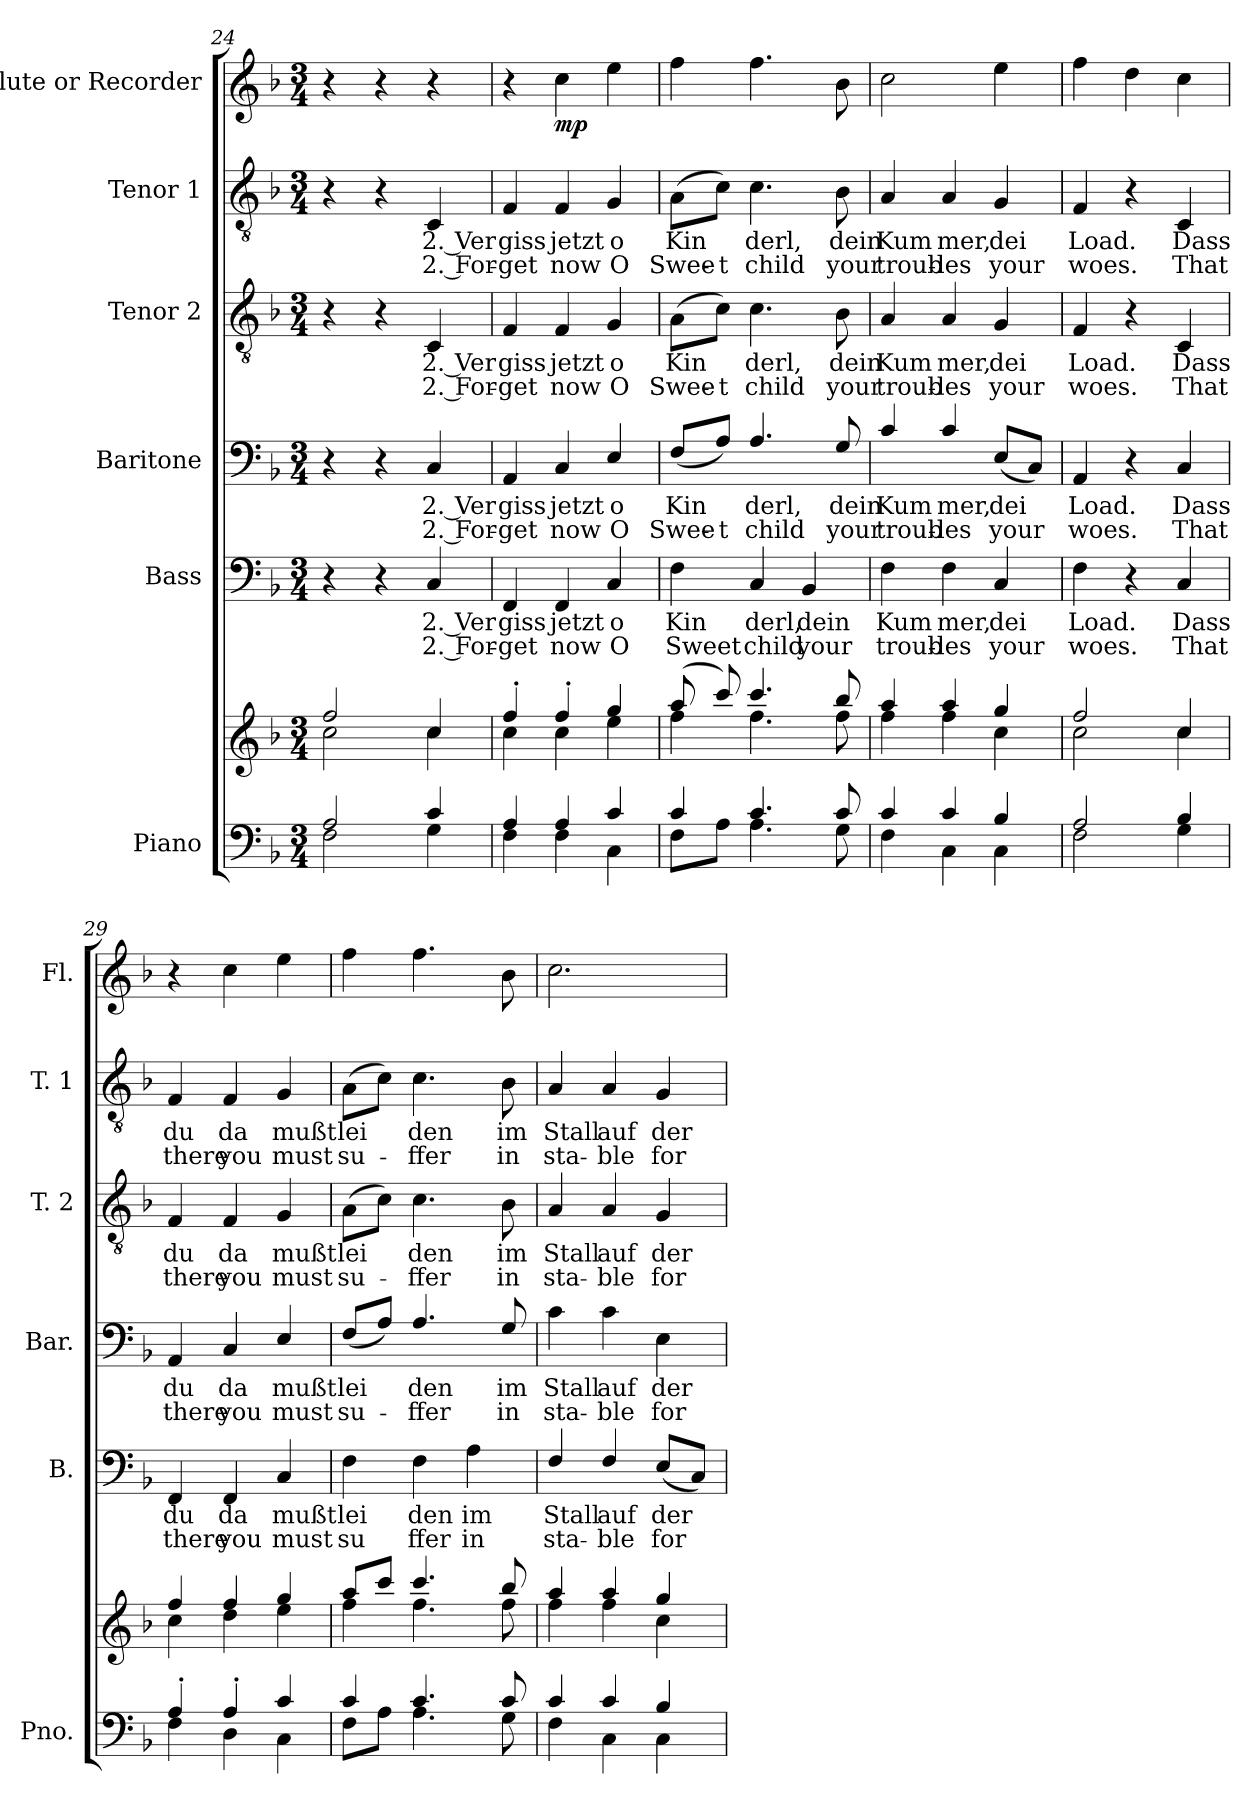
**kern	**kern	**kern	**text	**text	**kern	**text	**text	**kern	**text	**text	**kern	**text	**text	**kern	**dynam
*part6	*part6	*part5	*part5	*part5	*part4	*part4	*part4	*part3	*part3	*part3	*part2	*part2	*part2	*part1	*part1
*staff7	*staff6	*staff5	*staff5	*staff5	*staff4	*staff4	*staff4	*staff3	*staff3	*staff3	*staff2	*staff2	*staff2	*staff1	*staff1
*I"Piano	*	*I"Bass	*	*	*I"Baritone	*	*	*I"Tenor 2	*	*	*I"Tenor 1	*	*	*I"Flute or Recorder	*
*I'Pno.	*	*I'B.	*	*	*I'Bar.	*	*	*I'T. 2	*	*	*I'T. 1	*	*	*I'Fl.	*
*clefF4	*clefG2	*clefF4	*	*	*clefF4	*	*	*clefGv2	*	*	*clefGv2	*	*	*clefG2	*
*k[b-]	*k[b-]	*k[b-]	*	*	*k[b-]	*	*	*k[b-]	*	*	*k[b-]	*	*	*k[b-]	*
*M3/4	*M3/4	*M3/4	*	*	*M3/4	*	*	*M3/4	*	*	*M3/4	*	*	*M3/4	*
=24	=24	=24	=24	=24	=24	=24	=24	=24	=24	=24	=24	=24	=24	=24	=24
*^	*^	*	*	*	*	*	*	*	*	*	*	*	*	*	*
2A/	2F\	2ff/	2cc\	4r	.	.	4r	.	.	4r	.	.	4r	.	.	4r	.
.	.	.	.	4r	.	.	4r	.	.	4r	.	.	4r	.	.	4r	.
!	!	!	!	!	!LO:LY:b	!LO:LY:b	!	!LO:LY:b	!LO:LY:b	!	!LO:LY:b	!LO:LY:b	!	!LO:LY:b	!LO:LY:b	!	!
4c/	4G\	4cc/	4cc\	4C/	2. Ver	2. For-	4C/	2. Ver	2. For-	4C/	2. Ver	2. For-	4C/	2. Ver	2. For-	4r	.
=25	=25	=25	=25	=25	=25	=25	=25	=25	=25	=25	=25	=25	=25	=25	=25	=25	=25
!	!	!	!	!	!LO:LY:b	!LO:LY:b	!	!LO:LY:b	!LO:LY:b	!	!LO:LY:b	!LO:LY:b	!	!LO:LY:b	!LO:LY:b	!	!
4A/	4F\	4ff'/	4cc\	4FF/	giss	-get	4AA/	giss	-get	4F/	giss	-get	4F/	giss	-get	4r	.
!	!	!	!	!	!LO:LY:b	!LO:LY:b	!	!LO:LY:b	!LO:LY:b	!	!LO:LY:b	!LO:LY:b	!	!LO:LY:b	!LO:LY:b	!	!LO:DY:b
4A/	4F\	4ff'/	4cc\	4FF/	jetzt	now	4C/	jetzt	now	4F/	jetzt	now	4F/	jetzt	now	4cc\	mp
!	!	!	!	!	!LO:LY:b	!LO:LY:b	!	!LO:LY:b	!LO:LY:b	!	!LO:LY:b	!LO:LY:b	!	!LO:LY:b	!LO:LY:b	!	!
4c/	4C\	4gg/	4ee\	4C/	o	O	4E/	o	O	4G/	o	O	4G/	o	O	4ee\	.
=26	=26	=26	=26	=26	=26	=26	=26	=26	=26	=26	=26	=26	=26	=26	=26	=26	=26
!	!	!	!	!	!LO:LY:b	!LO:LY:b	!	!LO:LY:b	!LO:LY:b	!	!LO:LY:b	!LO:LY:b	!	!LO:LY:b	!LO:LY:b	!	!
4c/	8F\L	(8aa/	4ff\	4F\	Kin	Sweet	(<8F/L	Kin	Swee-	(>8A\L	Kin	Swee-	(>8A\L	Kin	Swee-	4ff\	.
!	!	!	!	!	!	!	!	!	!LO:LY:b	!	!	!LO:LY:b	!	!	!LO:LY:b	!	!
.	8A\J	8ccc/)	.	.	.	.	8A/J)	.	-t	8c\J)	.	-t	8c\J)	.	-t	.	.
!	!	!	!	!	!LO:LY:b	!LO:LY:b	!	!LO:LY:b	!LO:LY:b	!	!LO:LY:b	!LO:LY:b	!	!LO:LY:b	!LO:LY:b	!	!
4.c/	4.A\	4.ccc/	4.ff\	4C/	derl,	child	4.A/	derl,	child	4.c\	derl,	child	4.c\	derl,	child	4.ff\	.
!	!	!	!	!	!LO:LY:b	!LO:LY:b	!	!	!	!	!	!	!	!	!	!	!
.	.	.	.	4BB-/	dein	your	.	.	.	.	.	.	.	.	.	.	.
!	!	!	!	!	!	!	!	!LO:LY:b	!LO:LY:b	!	!LO:LY:b	!LO:LY:b	!	!LO:LY:b	!LO:LY:b	!	!
8c/	8G\	8bb-/	8ff\	.	.	.	8G/	dein	your	8B-\	dein	your	8B-\	dein	your	8b-\	.
!!LO:PB:g=z
=27	=27	=27	=27	=27	=27	=27	=27	=27	=27	=27	=27	=27	=27	=27	=27	=27	=27
!	!	!	!	!	!LO:LY:b	!LO:LY:b	!	!LO:LY:b	!LO:LY:b	!	!LO:LY:b	!LO:LY:b	!	!LO:LY:b	!LO:LY:b	!	!
4c/	4F\	4aa/	4ff\	4F\	Kum	troub-	4c/	Kum	troub-	4A/	Kum	troub-	4A/	Kum	troub-	2cc\	.
!	!	!	!	!	!LO:LY:b	!LO:LY:b	!	!LO:LY:b	!LO:LY:b	!	!LO:LY:b	!LO:LY:b	!	!LO:LY:b	!LO:LY:b	!	!
4c/	4C\	4aa/	4ff\	4F\	mer,	-les	4c/	mer,	-les	4A/	mer,	-les	4A/	mer,	-les	.	.
!	!	!	!	!	!LO:LY:b	!LO:LY:b	!	!LO:LY:b	!LO:LY:b	!	!LO:LY:b	!LO:LY:b	!	!LO:LY:b	!LO:LY:b	!	!
4B-/	4C\	4gg/	4cc\	4C/	dei	your	(<8E/L	dei	your	4G/	dei	your	4G/	dei	your	4ee\	.
.	.	.	.	.	.	.	8C/J)	.	.	.	.	.	.	.	.	.	.
=28	=28	=28	=28	=28	=28	=28	=28	=28	=28	=28	=28	=28	=28	=28	=28	=28	=28
!	!	!	!	!	!LO:LY:b	!LO:LY:b	!	!LO:LY:b	!LO:LY:b	!	!LO:LY:b	!LO:LY:b	!	!LO:LY:b	!LO:LY:b	!	!
2A/	2F\	2ff/	2cc\	4F\	Load.	woes.	4AA/	Load.	woes.	4F/	Load.	woes.	4F/	Load.	woes.	4ff\	.
.	.	.	.	4r	.	.	4r	.	.	4r	.	.	4r	.	.	4dd\	.
!	!	!	!	!	!LO:LY:b	!LO:LY:b	!	!LO:LY:b	!LO:LY:b	!	!LO:LY:b	!LO:LY:b	!	!LO:LY:b	!LO:LY:b	!	!
4B-/	4G\	4cc/	4cc\	4C/	Dass	That	4C/	Dass	That	4C/	Dass	That	4C/	Dass	That	4cc\	.
=29	=29	=29	=29	=29	=29	=29	=29	=29	=29	=29	=29	=29	=29	=29	=29	=29	=29
!	!	!	!	!	!LO:LY:b	!LO:LY:b	!	!LO:LY:b	!LO:LY:b	!	!LO:LY:b	!LO:LY:b	!	!LO:LY:b	!LO:LY:b	!	!
4A'/	4F\	4ff/	4cc\	4FF/	du	there	4AA/	du	there	4F/	du	there	4F/	du	there	4r	.
!	!	!	!	!	!LO:LY:b	!LO:LY:b	!	!LO:LY:b	!LO:LY:b	!	!LO:LY:b	!LO:LY:b	!	!LO:LY:b	!LO:LY:b	!	!
4A'/	4D\	4ff/	4dd\	4FF/	da	you	4C/	da	you	4F/	da	you	4F/	da	you	4cc\	.
!	!	!	!	!	!LO:LY:b	!LO:LY:b	!	!LO:LY:b	!LO:LY:b	!	!LO:LY:b	!LO:LY:b	!	!LO:LY:b	!LO:LY:b	!	!
4c/	4C\	4gg/	4ee\	4C/	mußt	must	4E/	mußt	must	4G/	mußt	must	4G/	mußt	must	4ee\	.
=30	=30	=30	=30	=30	=30	=30	=30	=30	=30	=30	=30	=30	=30	=30	=30	=30	=30
!	!	!	!	!	!LO:LY:b	!LO:LY:b	!	!LO:LY:b	!LO:LY:b	!	!LO:LY:b	!LO:LY:b	!	!LO:LY:b	!LO:LY:b	!	!
4c/	8F\L	8aa/L	4ff\	4F\	lei	su	(<8F/L	lei	su-	(>8A\L	lei	su-	(>8A\L	lei	su-	4ff\	.
.	8A\J	8ccc/J	.	.	.	.	8A/J)	.	.	8c\J)	.	.	8c\J)	.	.	.	.
!	!	!	!	!	!LO:LY:b	!LO:LY:b	!	!LO:LY:b	!LO:LY:b	!	!LO:LY:b	!LO:LY:b	!	!LO:LY:b	!LO:LY:b	!	!
4.c/	4.A\	4.ccc/	4.ff\	4F\	den	-ffer	4.A/	den	-ffer	4.c\	den	-ffer	4.c\	den	-ffer	4.ff\	.
!	!	!	!	!	!LO:LY:b	!LO:LY:b	!	!	!	!	!	!	!	!	!	!	!
.	.	.	.	4A\	im	in	.	.	.	.	.	.	.	.	.	.	.
!	!	!	!	!	!	!	!	!LO:LY:b	!LO:LY:b	!	!LO:LY:b	!LO:LY:b	!	!LO:LY:b	!LO:LY:b	!	!
8c/	8G\	8bb-/	8ff\	.	.	.	8G/	im	in	8B-\	im	in	8B-\	im	in	8b-\	.
=31	=31	=31	=31	=31	=31	=31	=31	=31	=31	=31	=31	=31	=31	=31	=31	=31	=31
!	!	!	!	!	!LO:LY:b	!LO:LY:b	!	!LO:LY:b	!LO:LY:b	!	!LO:LY:b	!LO:LY:b	!	!LO:LY:b	!LO:LY:b	!	!
4c/	4F\	4aa/	4ff\	4F/	Stall	sta-	4c\	Stall	sta-	4A/	Stall	sta-	4A/	Stall	sta-	2.cc\	.
!	!	!	!	!	!LO:LY:b	!LO:LY:b	!	!LO:LY:b	!LO:LY:b	!	!LO:LY:b	!LO:LY:b	!	!LO:LY:b	!LO:LY:b	!	!
4c/	4C\	4aa/	4ff\	4F/	auf	-ble	4c\	auf	-ble	4A/	auf	-ble	4A/	auf	-ble	.	.
!	!	!	!	!	!LO:LY:b	!LO:LY:b	!	!LO:LY:b	!LO:LY:b	!	!LO:LY:b	!LO:LY:b	!	!LO:LY:b	!LO:LY:b	!	!
4B-/	4C\	4gg/	4cc\	(<8E/L	der	for	4E\	der	for-	4G/	der	for-	4G/	der	for-	.	.
.	.	.	.	8C/J)	.	.	.	.	.	.	.	.	.	.	.	.	.
*v	*v	*	*	*	*	*	*	*	*	*	*	*	*	*	*	*	*
*	*v	*v	*	*	*	*	*	*	*	*	*	*	*	*	*	*
=	=	=	=	=	=	=	=	=	=	=	=	=	=	=	=
*-	*-	*-	*-	*-	*-	*-	*-	*-	*-	*-	*-	*-	*-	*-	*-
